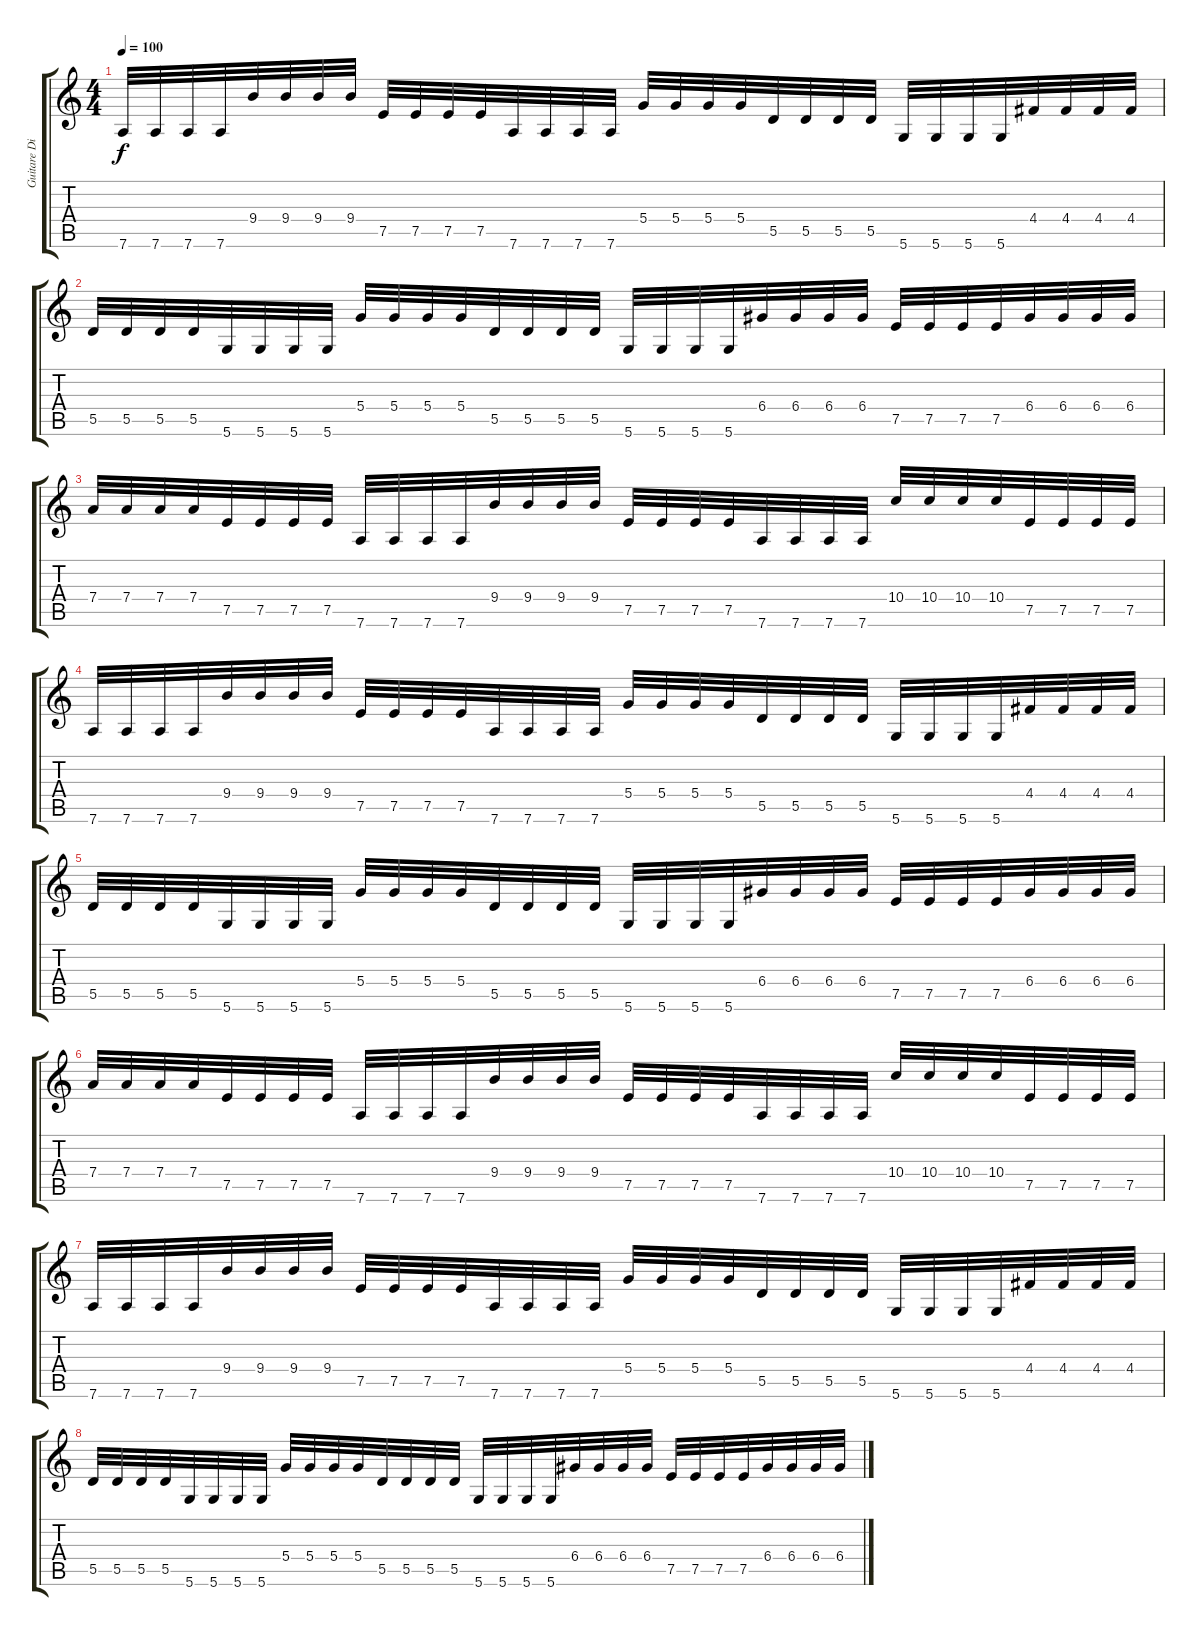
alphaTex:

\track ("Guitare Distortion 1" "Guitare Di") {instrument distortionguitar}
\staff {score tabs}
\tuning (E4 B3 G3 D3 A2 D2) {hide}
\ts (4 4)
\tempo 100
\clef g2
\ks c
7.6.32{dy f} 7.6.32 7.6.32 7.6.32 9.4.32 9.4.32 9.4.32 9.4.32 7.5.32 7.5.32 7.5.32 7.5.32 7.6.32 7.6.32 7.6.32 7.6.32 5.4.32 5.4.32 5.4.32 5.4.32 5.5.32 5.5.32 5.5.32 5.5.32 5.6.32 5.6.32 5.6.32 5.6.32 4.4.32 4.4.32 4.4.32 4.4.32 |
5.5.32 5.5.32 5.5.32 5.5.32 5.6.32 5.6.32 5.6.32 5.6.32 5.4.32 5.4.32 5.4.32 5.4.32 5.5.32 5.5.32 5.5.32 5.5.32 5.6.32 5.6.32 5.6.32 5.6.32 6.4.32 6.4.32 6.4.32 6.4.32 7.5.32 7.5.32 7.5.32 7.5.32 6.4.32 6.4.32 6.4.32 6.4.32 |
7.4.32 7.4.32 7.4.32 7.4.32 7.5.32 7.5.32 7.5.32 7.5.32 7.6.32 7.6.32 7.6.32 7.6.32 9.4.32 9.4.32 9.4.32 9.4.32 7.5.32 7.5.32 7.5.32 7.5.32 7.6.32 7.6.32 7.6.32 7.6.32 10.4.32 10.4.32 10.4.32 10.4.32 7.5.32 7.5.32 7.5.32 7.5.32 |
7.6.32 7.6.32 7.6.32 7.6.32 9.4.32 9.4.32 9.4.32 9.4.32 7.5.32 7.5.32 7.5.32 7.5.32 7.6.32 7.6.32 7.6.32 7.6.32 5.4.32 5.4.32 5.4.32 5.4.32 5.5.32 5.5.32 5.5.32 5.5.32 5.6.32 5.6.32 5.6.32 5.6.32 4.4.32 4.4.32 4.4.32 4.4.32 |
5.5.32 5.5.32 5.5.32 5.5.32 5.6.32 5.6.32 5.6.32 5.6.32 5.4.32 5.4.32 5.4.32 5.4.32 5.5.32 5.5.32 5.5.32 5.5.32 5.6.32 5.6.32 5.6.32 5.6.32 6.4.32 6.4.32 6.4.32 6.4.32 7.5.32 7.5.32 7.5.32 7.5.32 6.4.32 6.4.32 6.4.32 6.4.32 |
7.4.32 7.4.32 7.4.32 7.4.32 7.5.32 7.5.32 7.5.32 7.5.32 7.6.32 7.6.32 7.6.32 7.6.32 9.4.32 9.4.32 9.4.32 9.4.32 7.5.32 7.5.32 7.5.32 7.5.32 7.6.32 7.6.32 7.6.32 7.6.32 10.4.32 10.4.32 10.4.32 10.4.32 7.5.32 7.5.32 7.5.32 7.5.32 |
7.6.32 7.6.32 7.6.32 7.6.32 9.4.32 9.4.32 9.4.32 9.4.32 7.5.32 7.5.32 7.5.32 7.5.32 7.6.32 7.6.32 7.6.32 7.6.32 5.4.32 5.4.32 5.4.32 5.4.32 5.5.32 5.5.32 5.5.32 5.5.32 5.6.32 5.6.32 5.6.32 5.6.32 4.4.32 4.4.32 4.4.32 4.4.32 |
5.5.32 5.5.32 5.5.32 5.5.32 5.6.32 5.6.32 5.6.32 5.6.32 5.4.32 5.4.32 5.4.32 5.4.32 5.5.32 5.5.32 5.5.32 5.5.32 5.6.32 5.6.32 5.6.32 5.6.32 6.4.32 6.4.32 6.4.32 6.4.32 7.5.32 7.5.32 7.5.32 7.5.32 6.4.32 6.4.32 6.4.32 6.4.32
